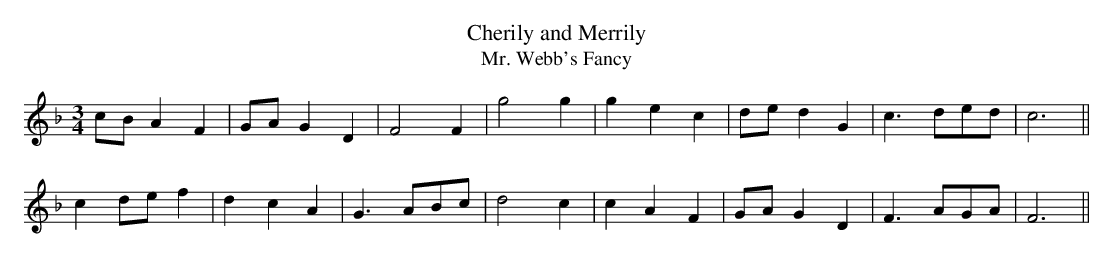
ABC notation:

X:1
T:Cherily and Merrily
T:Mr. Webb's Fancy
M:3/4
L:1/4
K:F
c/B/ AF | G/A/ GD | F2 F | g2 g | gec | d/e/ dG | c> de/d/ | c3 ||
c d/e/ f | dcA | G> AB/c/ | d2 c | cAF | G/A/ GD | F> AG/A/ | F3||
